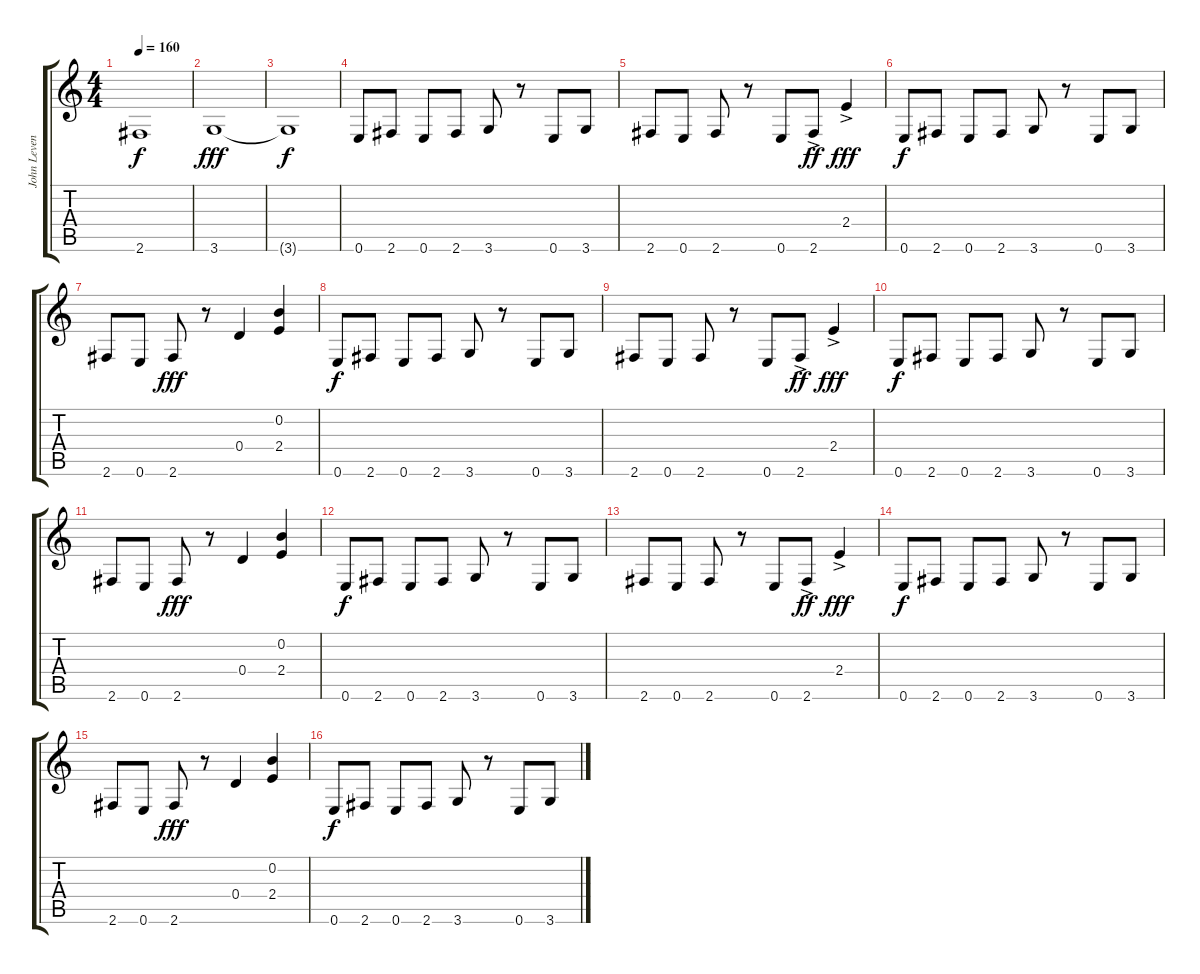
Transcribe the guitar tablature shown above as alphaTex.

\track ("John Leven" "John Leven") {instrument electricbassfinger}
\staff {score tabs}
\tuning (E4 B3 G3 D3 A2 E2) {hide}
\ts (4 4)
\tempo 160
\clef g2
\ks c
2.6{t}.1{dy f} |
3.6.1{dy fff} |
3.6{t}.1{dy f} |
0.6.8 2.6.8 0.6.8 2.6.8 3.6.8 r.8 0.6.8 3.6.8 |
2.6.8 0.6.8 2.6.8 r.8 0.6.8 2.6{ac}.8{dy ff} 2.4{ac}.4{dy fff} |
0.6.8{dy f} 2.6.8 0.6.8 2.6.8 3.6.8 r.8 0.6.8 3.6.8 |
2.6.8 0.6.8 2.6.8{dy fff} r.8 0.4.4 (0.2 2.4).4 |
0.6.8{dy f} 2.6.8 0.6.8 2.6.8 3.6.8 r.8 0.6.8 3.6.8 |
2.6.8 0.6.8 2.6.8 r.8 0.6.8 2.6{ac}.8{dy ff} 2.4{ac}.4{dy fff} |
0.6.8{dy f} 2.6.8 0.6.8 2.6.8 3.6.8 r.8 0.6.8 3.6.8 |
2.6.8 0.6.8 2.6.8{dy fff} r.8 0.4.4 (0.2 2.4).4 |
0.6.8{dy f} 2.6.8 0.6.8 2.6.8 3.6.8 r.8 0.6.8 3.6.8 |
2.6.8 0.6.8 2.6.8 r.8 0.6.8 2.6{ac}.8{dy ff} 2.4{ac}.4{dy fff} |
0.6.8{dy f} 2.6.8 0.6.8 2.6.8 3.6.8 r.8 0.6.8 3.6.8 |
2.6.8 0.6.8 2.6.8{dy fff} r.8 0.4.4 (0.2 2.4).4 |
0.6.8{dy f} 2.6.8 0.6.8 2.6.8 3.6.8 r.8 0.6.8 3.6.8
